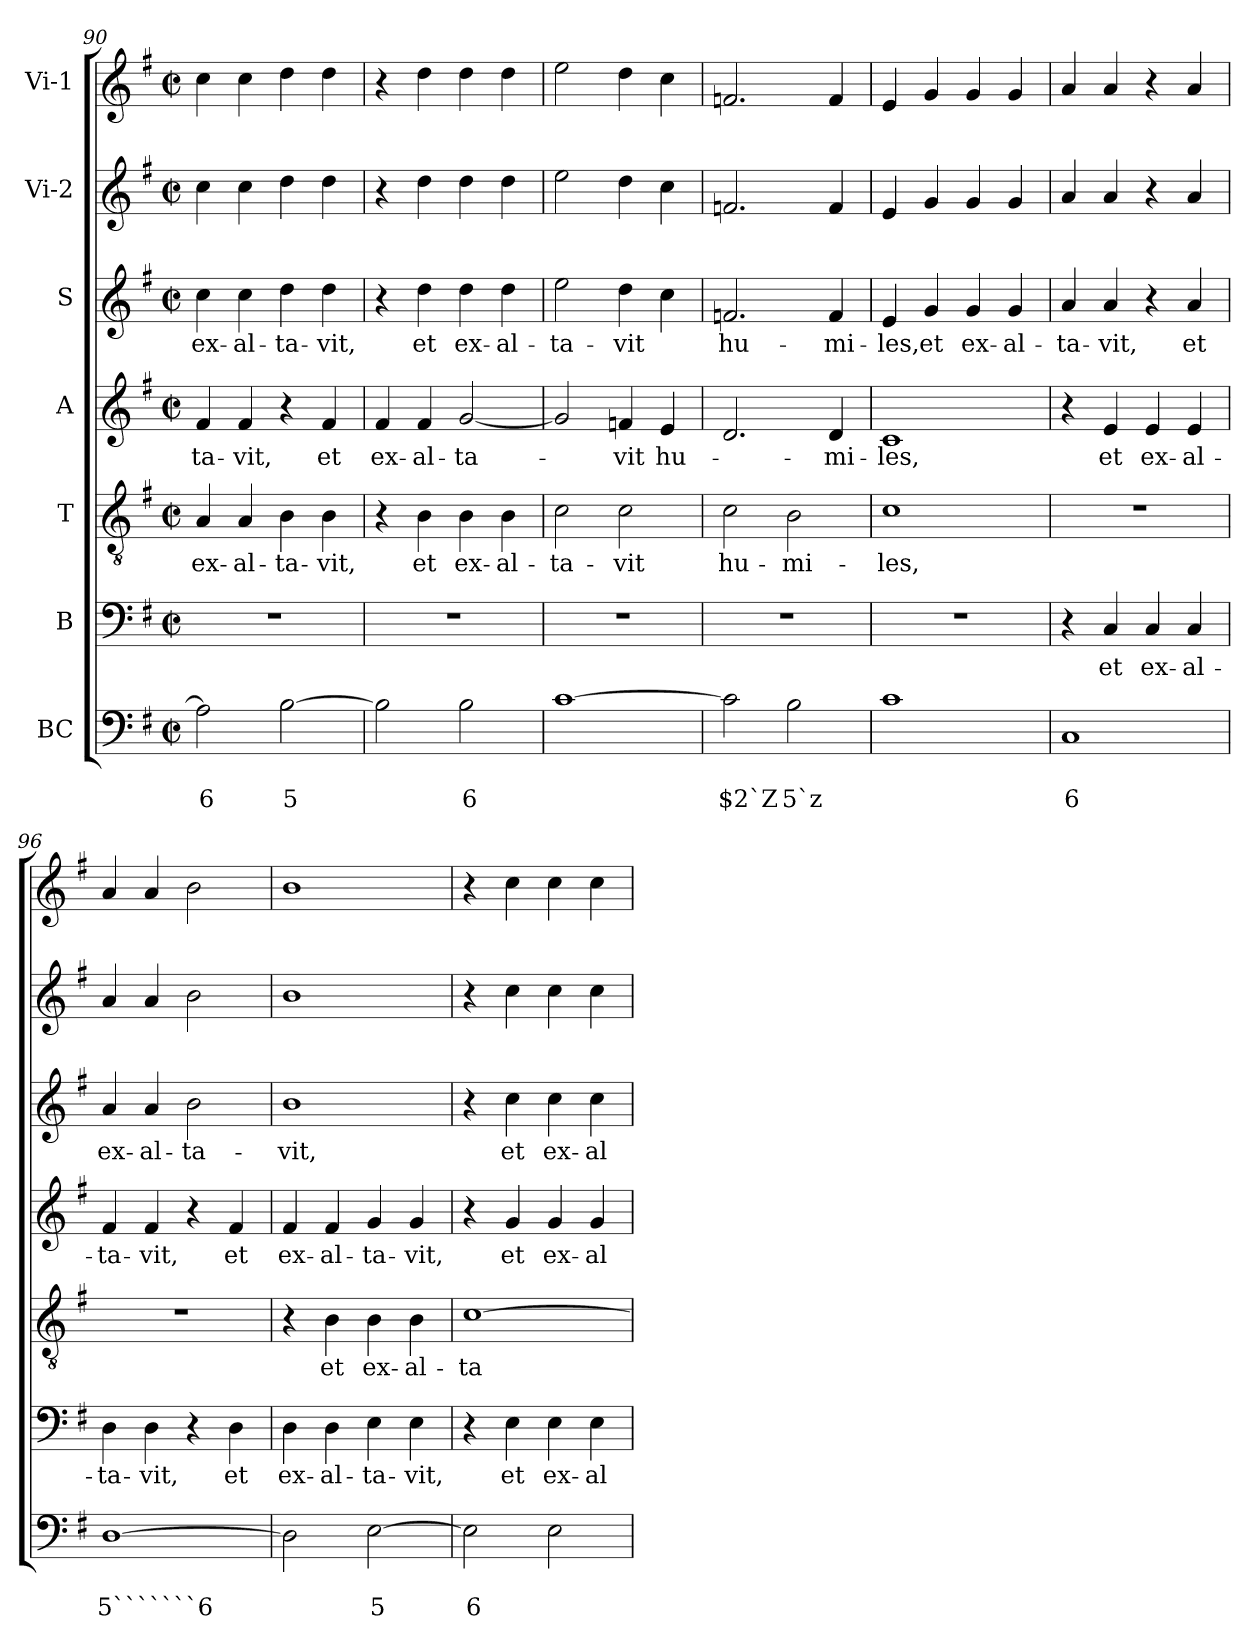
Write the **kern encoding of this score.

**kern	**text	**text	**kern	**text	**kern	**text	**kern	**text	**kern	**text	**kern	**kern
*part7	*part7	*part7	*part6	*part6	*part5	*part5	*part4	*part4	*part3	*part3	*part2	*part1
*staff7	*staff7	*staff7	*staff6	*staff6	*staff5	*staff5	*staff4	*staff4	*staff3	*staff3	*staff2	*staff1
*I"BC	*	*	*I"B	*	*I"T	*	*I"A	*	*I"S	*	*I"Vi-2	*I"Vi-1
*clefF4	*	*	*clefF4	*	*clefGv2	*	*clefG2	*	*clefG2	*	*clefG2	*clefG2
*k[f#]	*	*	*k[f#]	*	*k[f#]	*	*k[f#]	*	*k[f#]	*	*k[f#]	*k[f#]
*G:	*	*	*G:	*	*G:	*	*G:	*	*G:	*	*G:	*G:
*M2/2	*	*	*M2/2	*	*M2/2	*	*M2/2	*	*M2/2	*	*M2/2	*M2/2
*met(c|)	*	*	*met(c|)	*	*met(c|)	*	*met(c|)	*	*met(c|)	*	*met(c|)	*met(c|)
=90	=90	=90	=90	=90	=90	=90	=90	=90	=90	=90	=90	=90
!	!	!LO:LY:b	!	!	!	!LO:LY:b	!	!LO:LY:b	!	!LO:LY:b	!	!
2A\]	.	6	1r	.	4A/	ex-	4f#/	-ta-	4cc\	ex-	4cc\	4cc\
!	!	!	!	!	!	!LO:LY:b	!	!LO:LY:b	!	!LO:LY:b	!	!
.	.	.	.	.	4A/	-al-	4f#/	-vit,	4cc\	-al-	4cc\	4cc\
!	!	!LO:LY:b	!	!	!	!LO:LY:b	!	!	!	!LO:LY:b	!	!
[2B\	.	5	.	.	4B\	-ta-	4r	.	4dd\	-ta-	4dd\	4dd\
!	!	!	!	!	!	!LO:LY:b	!	!LO:LY:b	!	!LO:LY:b	!	!
.	.	.	.	.	4B\	-vit,	4f#/	et	4dd\	-vit,	4dd\	4dd\
!!LO:PB:g=z
=91	=91	=91	=91	=91	=91	=91	=91	=91	=91	=91	=91	=91
!	!	!	!	!	!	!	!	!LO:LY:b	!	!	!	!
2B\]	.	.	1r	.	4r	.	4f#/	ex-	4r	.	4r	4r
!	!	!	!	!	!	!LO:LY:b	!	!LO:LY:b	!	!LO:LY:b	!	!
.	.	.	.	.	4B\	et	4f#/	-al-	4dd\	et	4dd\	4dd\
!	!	!LO:LY:b	!	!	!	!LO:LY:b	!	!LO:LY:b	!	!LO:LY:b	!	!
2B\	.	6	.	.	4B\	ex-	[2g/	-ta-	4dd\	ex-	4dd\	4dd\
!	!	!	!	!	!	!LO:LY:b	!	!	!	!LO:LY:b	!	!
.	.	.	.	.	4B\	-al-	.	.	4dd\	-al-	4dd\	4dd\
=92	=92	=92	=92	=92	=92	=92	=92	=92	=92	=92	=92	=92
!	!	!	!	!	!	!LO:LY:b	!	!	!	!LO:LY:b	!	!
[1c	.	.	1r	.	2c\	-ta-	2g/]	.	2ee\	-ta-	2ee\	2ee\
!	!	!	!	!	!	!LO:LY:b	!	!LO:LY:b	!	!LO:LY:b	!	!
.	.	.	.	.	2c\	-vit	4fn/	-vit	4dd\	-vit	4dd\	4dd\
!	!	!	!	!	!	!	!	!LO:LY:b	!	!	!	!
.	.	.	.	.	.	.	4e/	hu-	4cc\	.	4cc\	4cc\
=93	=93	=93	=93	=93	=93	=93	=93	=93	=93	=93	=93	=93
!	!	!LO:LY:b	!	!	!	!LO:LY:b	!	!	!	!LO:LY:b	!	!
2c\]	.	$2`Z	1r	.	2c\	hu-	2.d/	.	2.fn/	hu-	2.fn/	2.fn/
!	!	!LO:LY:b	!	!	!	!LO:LY:b	!	!	!	!	!	!
2B\	.	5`z	.	.	2B\	-mi-	.	.	.	.	.	.
!	!	!	!	!	!	!	!	!LO:LY:b	!	!LO:LY:b	!	!
.	.	.	.	.	.	.	4d/	-mi-	4f/	-mi-	4f/	4f/
=94	=94	=94	=94	=94	=94	=94	=94	=94	=94	=94	=94	=94
!	!	!	!	!	!	!LO:LY:b	!	!LO:LY:b	!	!LO:LY:b	!	!
1c	.	.	1r	.	1c	-les,	1c	-les,	4e/	-les,	4e/	4e/
!	!	!	!	!	!	!	!	!	!	!LO:LY:b	!	!
.	.	.	.	.	.	.	.	.	4g/	et	4g/	4g/
!	!	!	!	!	!	!	!	!	!	!LO:LY:b	!	!
.	.	.	.	.	.	.	.	.	4g/	ex-	4g/	4g/
!	!	!	!	!	!	!	!	!	!	!LO:LY:b	!	!
.	.	.	.	.	.	.	.	.	4g/	-al-	4g/	4g/
=95	=95	=95	=95	=95	=95	=95	=95	=95	=95	=95	=95	=95
!	!	!LO:LY:b	!	!	!	!	!	!	!	!LO:LY:b	!	!
1C	.	6	4r	.	1r	.	4r	.	4a/	-ta-	4a/	4a/
!	!	!	!	!LO:LY:b	!	!	!	!LO:LY:b	!	!LO:LY:b	!	!
.	.	.	4C/	et	.	.	4e/	et	4a/	-vit,	4a/	4a/
!	!	!	!	!LO:LY:b	!	!	!	!LO:LY:b	!	!	!	!
.	.	.	4C/	ex-	.	.	4e/	ex-	4r	.	4r	4r
!	!	!	!	!LO:LY:b	!	!	!	!LO:LY:b	!	!LO:LY:b	!	!
.	.	.	4C/	-al-	.	.	4e/	-al-	4a/	et	4a/	4a/
=96	=96	=96	=96	=96	=96	=96	=96	=96	=96	=96	=96	=96
!	!	!LO:LY:b	!	!LO:LY:b	!	!	!	!LO:LY:b	!	!LO:LY:b	!	!
[1D	.	5```````6	4D\	-ta-	1r	.	4f#/	-ta-	4a/	ex-	4a/	4a/
!	!	!	!	!LO:LY:b	!	!	!	!LO:LY:b	!	!LO:LY:b	!	!
.	.	.	4D\	-vit,	.	.	4f#/	-vit,	4a/	-al-	4a/	4a/
!	!	!	!	!	!	!	!	!	!	!LO:LY:b	!	!
.	.	.	4r	.	.	.	4r	.	2b\	-ta-	2b\	2b\
!	!	!	!	!LO:LY:b	!	!	!	!LO:LY:b	!	!	!	!
.	.	.	4D\	et	.	.	4f#/	et	.	.	.	.
!!LO:LB:g=z
=97	=97	=97	=97	=97	=97	=97	=97	=97	=97	=97	=97	=97
!	!	!	!	!LO:LY:b	!	!	!	!LO:LY:b	!	!LO:LY:b	!	!
2D\]	.	.	4D\	ex-	4r	.	4f#/	ex-	1b	-vit,	1b	1b
!	!	!	!	!LO:LY:b	!	!LO:LY:b	!	!LO:LY:b	!	!	!	!
.	.	.	4D\	-al-	4B\	et	4f#/	-al-	.	.	.	.
!	!	!LO:LY:b	!	!LO:LY:b	!	!LO:LY:b	!	!LO:LY:b	!	!	!	!
[2E\	.	5	4E\	-ta-	4B\	ex-	4g/	-ta-	.	.	.	.
!	!	!	!	!LO:LY:b	!	!LO:LY:b	!	!LO:LY:b	!	!	!	!
.	.	.	4E\	-vit,	4B\	-al-	4g/	-vit,	.	.	.	.
=98	=98	=98	=98	=98	=98	=98	=98	=98	=98	=98	=98	=98
!	!	!LO:LY:b	!	!	!	!LO:LY:b	!	!	!	!	!	!
2E\]	.	6	4r	.	[1c	-ta-	4r	.	4r	.	4r	4r
!	!	!	!	!LO:LY:b	!	!	!	!LO:LY:b	!	!LO:LY:b	!	!
.	.	.	4E\	et	.	.	4g/	et	4cc\	et	4cc\	4cc\
!	!	!	!	!LO:LY:b	!	!	!	!LO:LY:b	!	!LO:LY:b	!	!
2E\	.	.	4E\	ex-	.	.	4g/	ex-	4cc\	ex-	4cc\	4cc\
!	!	!	!	!LO:LY:b	!	!	!	!LO:LY:b	!	!LO:LY:b	!	!
.	.	.	4E\	-al-	.	.	4g/	-al-	4cc\	-al-	4cc\	4cc\
=	=	=	=	=	=	=	=	=	=	=	=	=
*-	*-	*-	*-	*-	*-	*-	*-	*-	*-	*-	*-	*-
